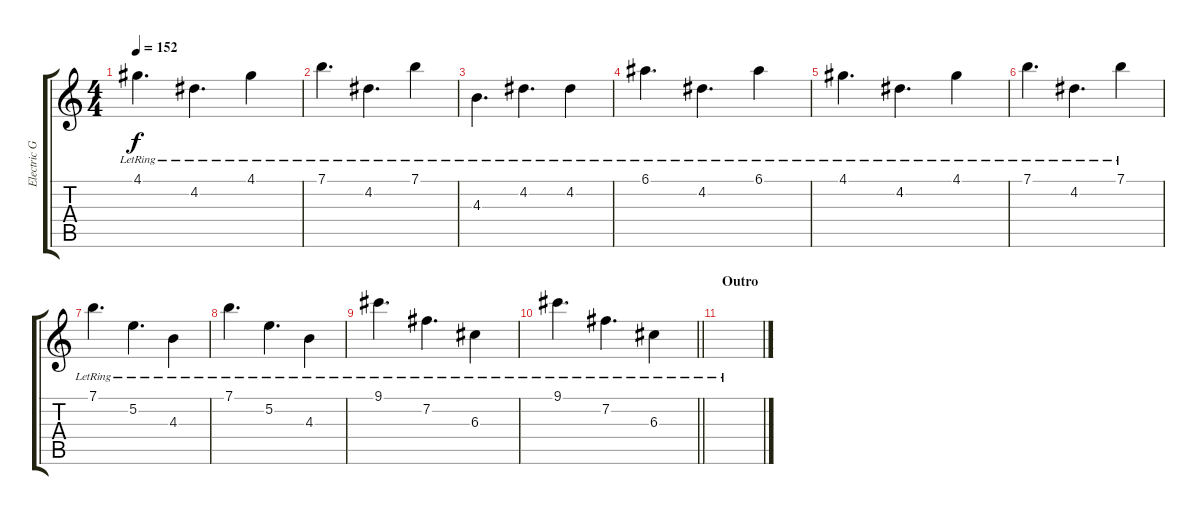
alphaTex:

\track ("Electric Guitar" "Electric G") {instrument electricguitarclean}
\staff {score tabs}
\tuning (E4 B3 G3 D3 A2 E2) {hide}
\ts (4 4)
\tempo 152
\clef g2
\ks c
4.1{lr}.4{d dy f} 4.2{lr}.4{d} 4.1{lr}.4 |
7.1{lr}.4{d} 4.2{lr}.4{d} 7.1{lr}.4 |
4.3{lr}.4{d} 4.2{lr}.4{d} 4.2{lr}.4 |
6.1{lr}.4{d} 4.2{lr}.4{d} 6.1{lr}.4 |
4.1{lr}.4{d} 4.2{lr}.4{d} 4.1{lr}.4 |
7.1{lr}.4{d} 4.2{lr}.4{d} 7.1{lr}.4 |
7.1{lr}.4{d} 5.2{lr}.4{d} 4.3{lr}.4 |
7.1{lr}.4{d} 5.2{lr}.4{d} 4.3{lr}.4 |
9.1{lr}.4{d} 7.2{lr}.4{d} 6.3{lr}.4 |
\barLineRight lightlight
9.1{lr}.4{d} 7.2{lr}.4{d} 6.3{lr}.4 |
\section ("" "Outro")
